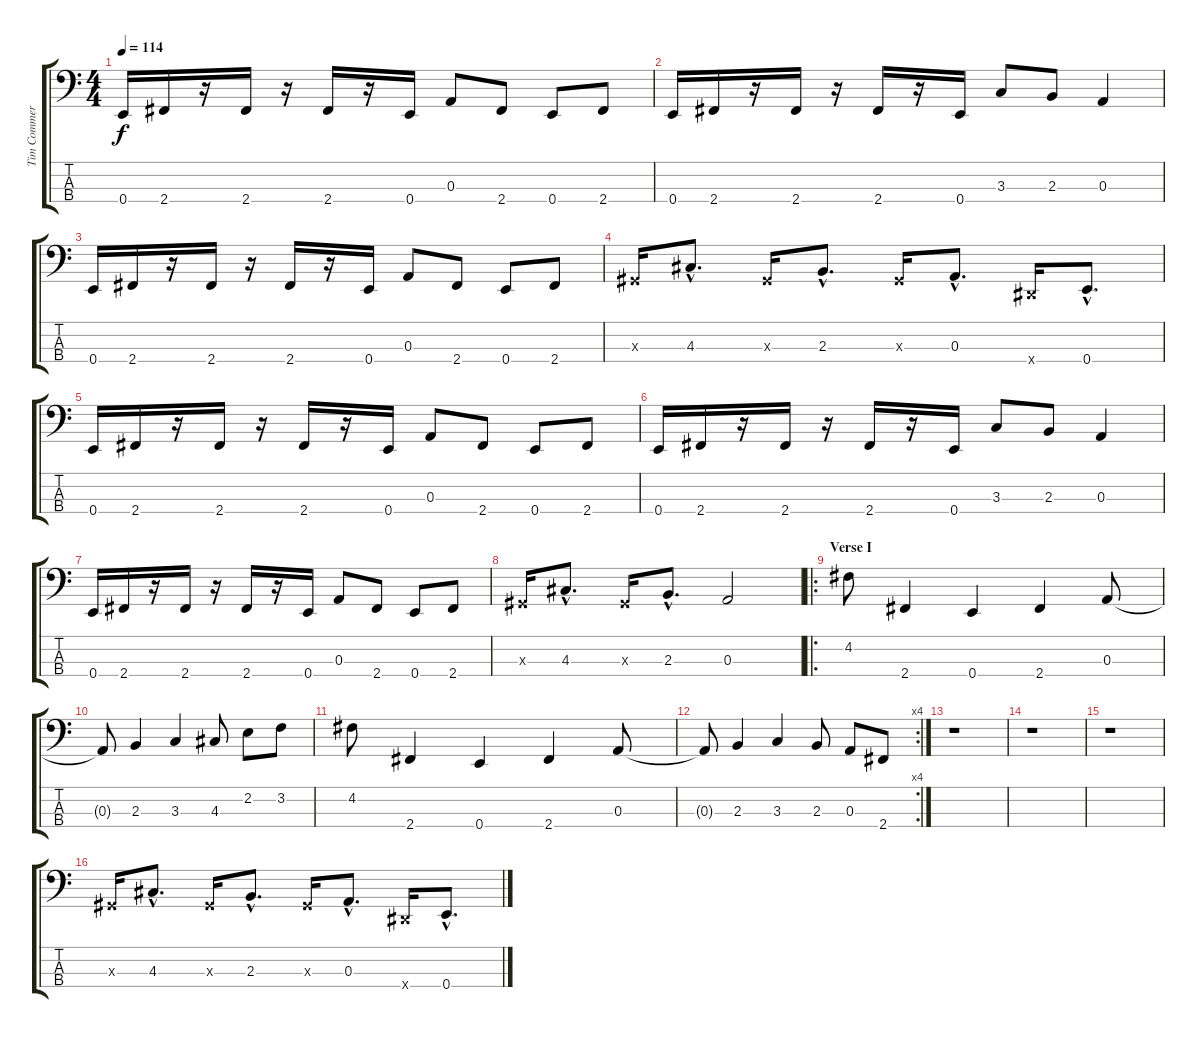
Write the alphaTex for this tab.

\track ("Tim Commerford - bass" "Tim Commer") {instrument electricbassfinger}
\staff {score tabs}
\tuning (G2 D2 A1 E1) {hide}
\ts (4 4)
\tempo 114
\clef f4
\ks c
0.4.16{dy f} 2.4.16 r.16 2.4.16 r.16 2.4.16 r.16 0.4.16 0.3.8 2.4.8 0.4.8 2.4.8 |
0.4.16 2.4.16 r.16 2.4.16 r.16 2.4.16 r.16 0.4.16 3.3.8 2.3.8 0.3.4 |
0.4.16 2.4.16 r.16 2.4.16 r.16 2.4.16 r.16 0.4.16 0.3.8 2.4.8 0.4.8 2.4.8 |
-1.3{x}.16 4.3{hac}.8{d} -1.3{x}.16 2.3{hac}.8{d} -1.3{x}.16 0.3{hac}.8{d} -1.4{x}.16 0.4{hac}.8{d} |
0.4.16 2.4.16 r.16 2.4.16 r.16 2.4.16 r.16 0.4.16 0.3.8 2.4.8 0.4.8 2.4.8 |
0.4.16 2.4.16 r.16 2.4.16 r.16 2.4.16 r.16 0.4.16 3.3.8 2.3.8 0.3.4 |
0.4.16 2.4.16 r.16 2.4.16 r.16 2.4.16 r.16 0.4.16 0.3.8 2.4.8 0.4.8 2.4.8 |
-1.3{x}.16 4.3{hac}.8{d} -1.3{x}.16 2.3{hac}.8{d} 0.3.2 |
\ro
\section ("" "Verse I")
4.2.8 2.4.4 0.4.4 2.4.4 0.3.8 |
0.3{t}.8 2.3.4 3.3.4 4.3.8 2.2.8 3.2.8 |
4.2.8 2.4.4 0.4.4 2.4.4 0.3.8 |
\rc 4
0.3{t}.8 2.3.4 3.3.4 2.3.8 0.3.8 2.4.8 |
r.1 |
r.1 |
r.1 |
-1.3{x}.16 4.3{hac}.8{d} -1.3{x}.16 2.3{hac}.8{d} -1.3{x}.16 0.3{hac}.8{d} -1.4{x}.16 0.4{hac}.8{d}
